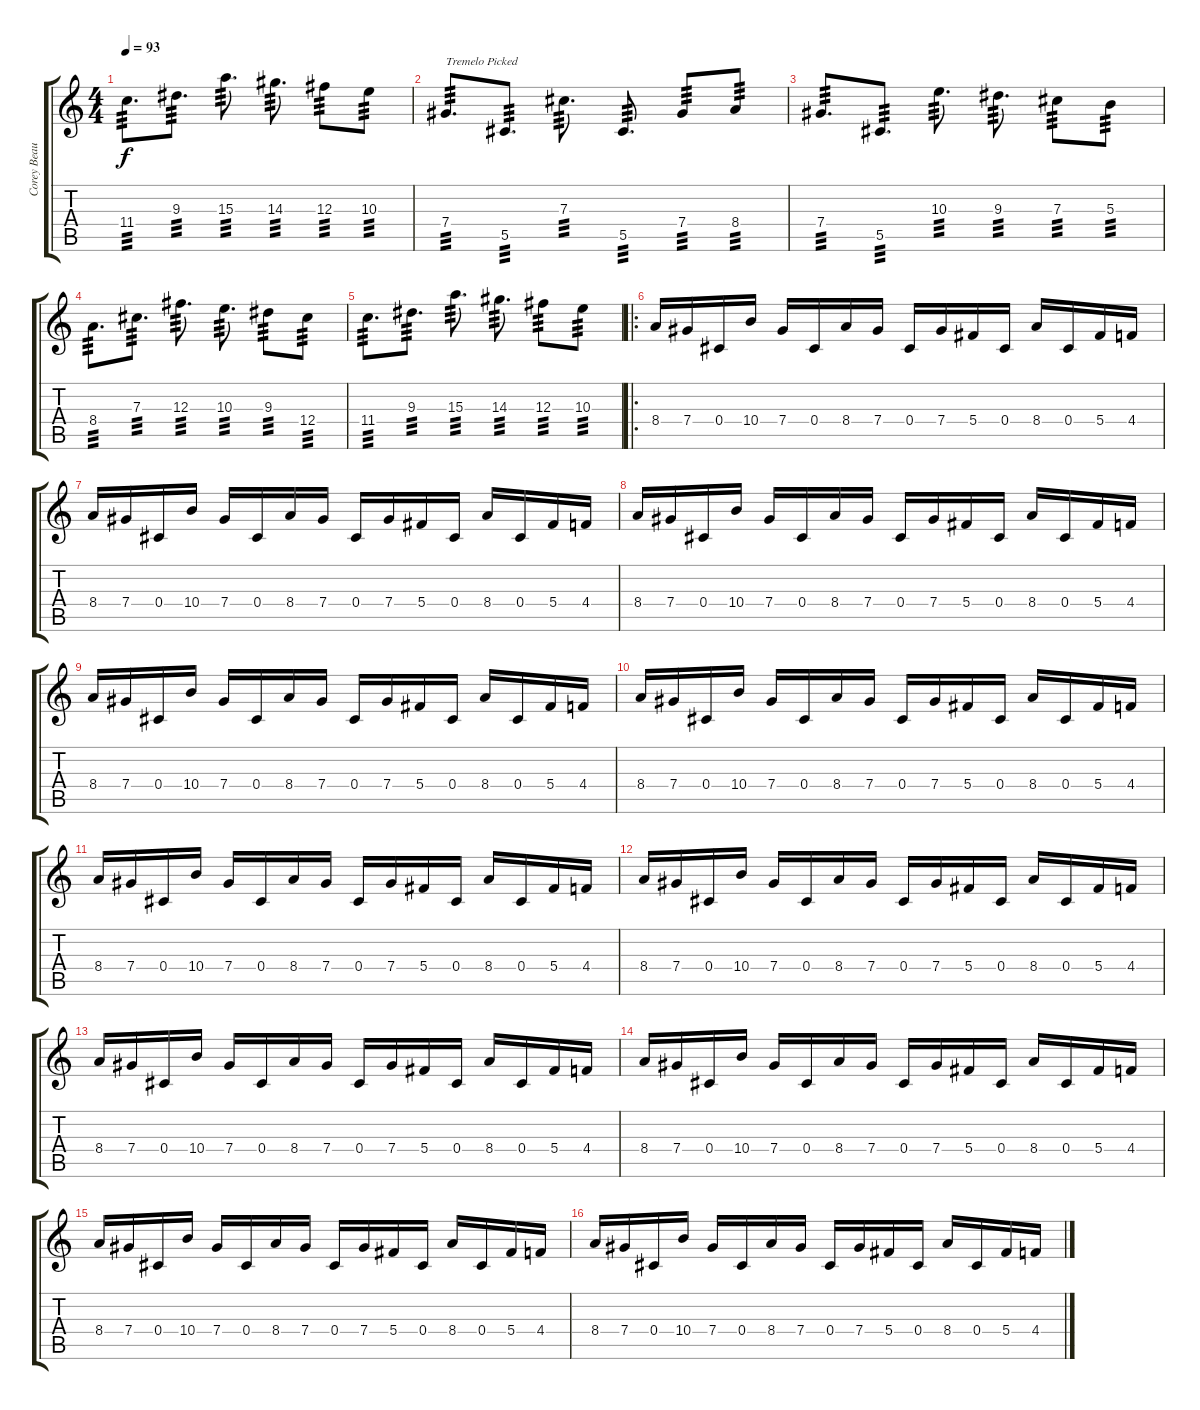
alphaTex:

\track ("Corey Beaulieu " "Corey Beau") {instrument overdrivenguitar}
\staff {score tabs}
\tuning (Eb4 Bb3 Gb3 Db3 Ab2 Db2) {hide}
\ts (4 4)
\tempo 93
\clef g2
\ks c
11.4.8{d tp 3 dy f} 9.3.8{d tp 3} 15.3.8{d tp 3} 14.3.8{d tp 3} 12.3.8{tp 3} 10.3.8{tp 3} |
7.4.8{d txt "Tremelo Picked" tp 3} 5.5.8{d tp 3} 7.3.8{d tp 3} 5.5.8{d tp 3} 7.4.8{tp 3} 8.4.8{tp 3} |
7.4.8{d tp 3} 5.5.8{d tp 3} 10.3.8{d tp 3} 9.3.8{d tp 3} 7.3.8{tp 3} 5.3.8{tp 3} |
8.4.8{d tp 3} 7.3.8{d tp 3} 12.3.8{d tp 3} 10.3.8{d tp 3} 9.3.8{tp 3} 12.4.8{tp 3} |
11.4.8{d tp 3} 9.3.8{d tp 3} 15.3.8{d tp 3} 14.3.8{d tp 3} 12.3.8{tp 3} 10.3.8{tp 3} |
\ro
8.4.16 7.4.16 0.4.16 10.4.16 7.4.16 0.4.16 8.4.16 7.4.16 0.4.16 7.4.16 5.4.16 0.4.16 8.4.16 0.4.16 5.4.16 4.4.16 |
8.4.16 7.4.16 0.4.16 10.4.16 7.4.16 0.4.16 8.4.16 7.4.16 0.4.16 7.4.16 5.4.16 0.4.16 8.4.16 0.4.16 5.4.16 4.4.16 |
8.4.16 7.4.16 0.4.16 10.4.16 7.4.16 0.4.16 8.4.16 7.4.16 0.4.16 7.4.16 5.4.16 0.4.16 8.4.16 0.4.16 5.4.16 4.4.16 |
8.4.16 7.4.16 0.4.16 10.4.16 7.4.16 0.4.16 8.4.16 7.4.16 0.4.16 7.4.16 5.4.16 0.4.16 8.4.16 0.4.16 5.4.16 4.4.16 |
8.4.16 7.4.16 0.4.16 10.4.16 7.4.16 0.4.16 8.4.16 7.4.16 0.4.16 7.4.16 5.4.16 0.4.16 8.4.16 0.4.16 5.4.16 4.4.16 |
8.4.16 7.4.16 0.4.16 10.4.16 7.4.16 0.4.16 8.4.16 7.4.16 0.4.16 7.4.16 5.4.16 0.4.16 8.4.16 0.4.16 5.4.16 4.4.16 |
8.4.16 7.4.16 0.4.16 10.4.16 7.4.16 0.4.16 8.4.16 7.4.16 0.4.16 7.4.16 5.4.16 0.4.16 8.4.16 0.4.16 5.4.16 4.4.16 |
8.4.16 7.4.16 0.4.16 10.4.16 7.4.16 0.4.16 8.4.16 7.4.16 0.4.16 7.4.16 5.4.16 0.4.16 8.4.16 0.4.16 5.4.16 4.4.16 |
8.4.16 7.4.16 0.4.16 10.4.16 7.4.16 0.4.16 8.4.16 7.4.16 0.4.16 7.4.16 5.4.16 0.4.16 8.4.16 0.4.16 5.4.16 4.4.16 |
8.4.16 7.4.16 0.4.16 10.4.16 7.4.16 0.4.16 8.4.16 7.4.16 0.4.16 7.4.16 5.4.16 0.4.16 8.4.16 0.4.16 5.4.16 4.4.16 |
8.4.16 7.4.16 0.4.16 10.4.16 7.4.16 0.4.16 8.4.16 7.4.16 0.4.16 7.4.16 5.4.16 0.4.16 8.4.16 0.4.16 5.4.16 4.4.16
